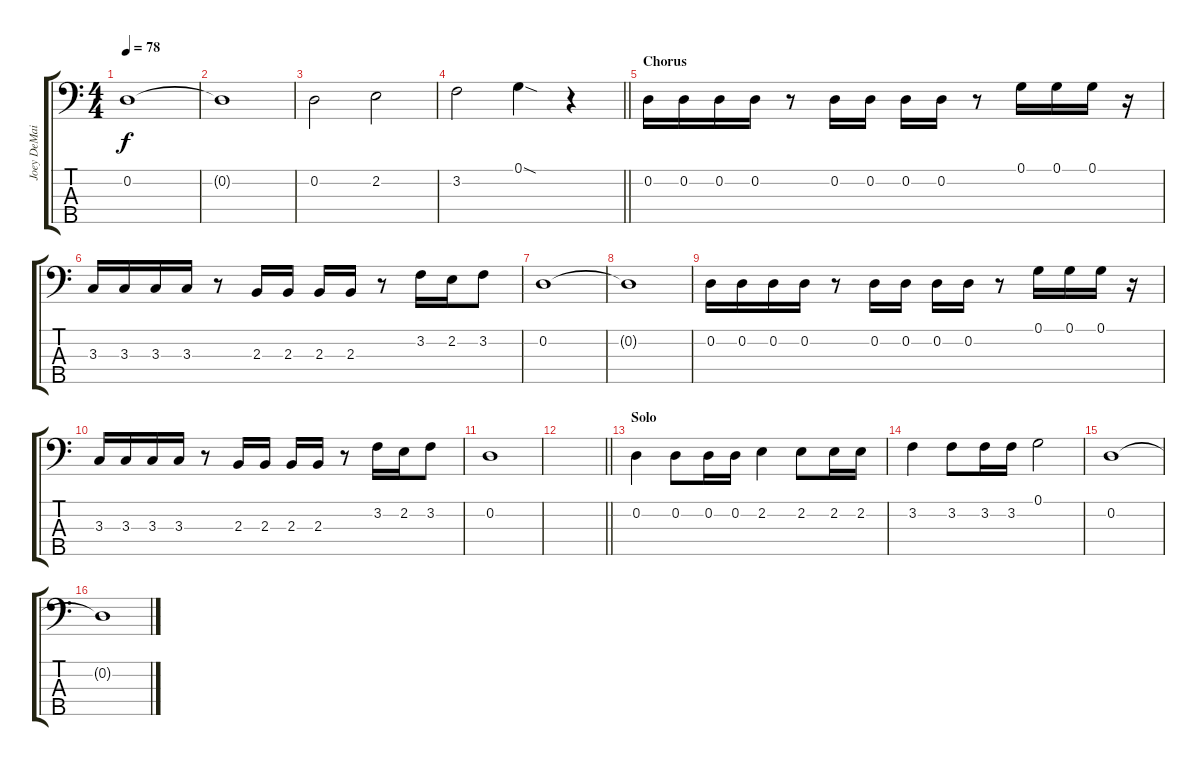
\track ("Joey DeMaio" "Joey DeMai") {instrument electricbasspick}
\staff {score tabs}
\tuning (G2 D2 A1 E1 B0) {hide}
\ts (4 4)
\tempo 78
\clef f4
\ks c
0.2.1{dy f} |
0.2{t}.1 |
0.2.2 2.2.2 |
\barLineRight lightlight
3.2.2 0.1{sod}.4 r.4 |
\section ("" "Chorus")
0.2.16 0.2.16 0.2.16 0.2.16 r.8 0.2.16 0.2.16 0.2.16 0.2.16 r.8 0.1.16 0.1.16 0.1.16 r.16 |
3.3.16 3.3.16 3.3.16 3.3.16 r.8 2.3.16 2.3.16 2.3.16 2.3.16 r.8 3.2.16 2.2.16 3.2.8 |
0.2.1 |
0.2{t}.1 |
0.2.16 0.2.16 0.2.16 0.2.16 r.8 0.2.16 0.2.16 0.2.16 0.2.16 r.8 0.1.16 0.1.16 0.1.16 r.16 |
3.3.16 3.3.16 3.3.16 3.3.16 r.8 2.3.16 2.3.16 2.3.16 2.3.16 r.8 3.2.16 2.2.16 3.2.8 |
0.2.1 |
\barLineRight lightlight
|
\section ("" "Solo")
0.2.4 0.2.8 0.2.16 0.2.16 2.2.4 2.2.8 2.2.16 2.2.16 |
3.2.4 3.2.8 3.2.16 3.2.16 0.1.2 |
0.2.1 |
0.2{t}.1
